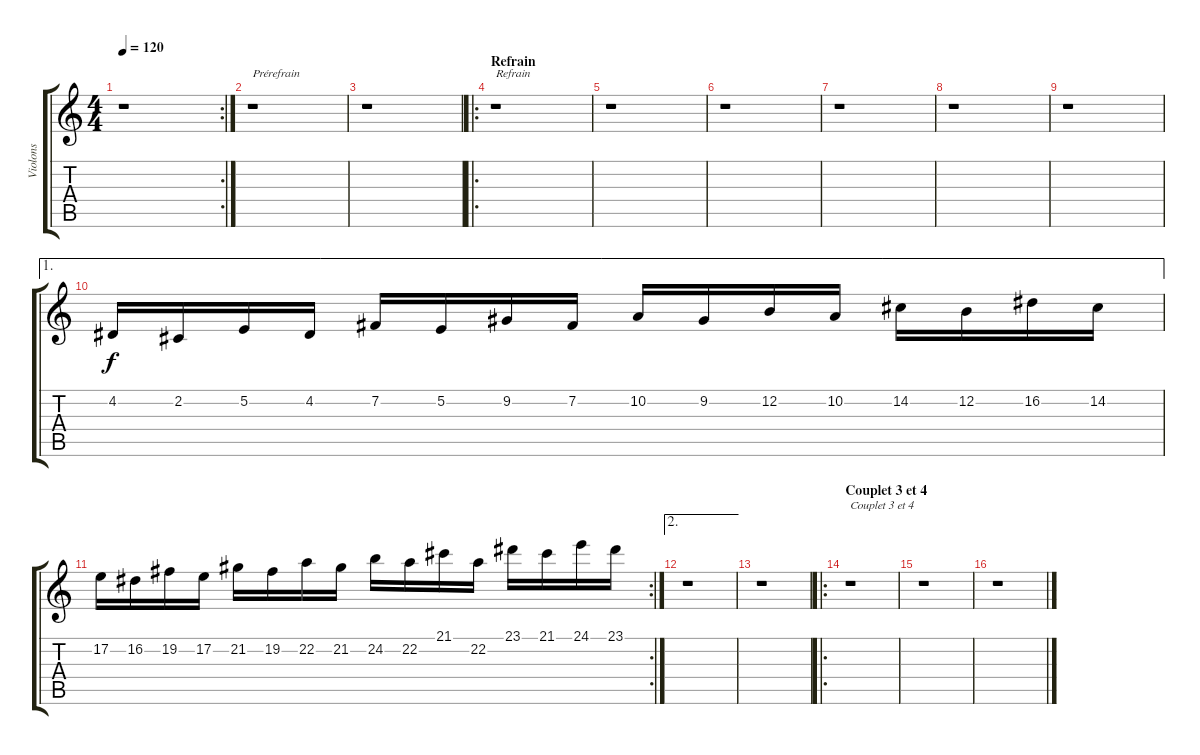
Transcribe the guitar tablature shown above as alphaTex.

\track ("Violons" "Violons") {instrument stringensemble1}
\staff {score tabs}
\tuning (E4 B3 G3 D3 A2 E2) {hide}
\rc 2
\ts (4 4)
\tempo 120
\clef g2
\ks c
r.1{dy f} |
r.1{txt "Prérefrain"} |
r.1 |
\ro
\section ("" "Refrain")
r.1{txt "Refrain"} |
r.1 |
r.1 |
r.1 |
r.1 |
r.1{volume 0} |
\ae 1
4.2.16{volume 6} 2.2.16 5.2.16 4.2.16 7.2.16 5.2.16 9.2.16 7.2.16 10.2.16 9.2.16 12.2.16 10.2.16 14.2.16 12.2.16 16.2.16 14.2.16 |
\rc 2
17.2.16 16.2.16 19.2.16 17.2.16 21.2.16 19.2.16 22.2.16 21.2.16 24.2.16 22.2.16 21.1.16 22.2.16 23.1.16 21.1.16 24.1.16 23.1.16 |
\ae 2
r.1 |
r.1 |
\ro
\section ("" "Couplet 3 et 4")
r.1{txt "Couplet 3 et 4"} |
r.1 |
r.1
